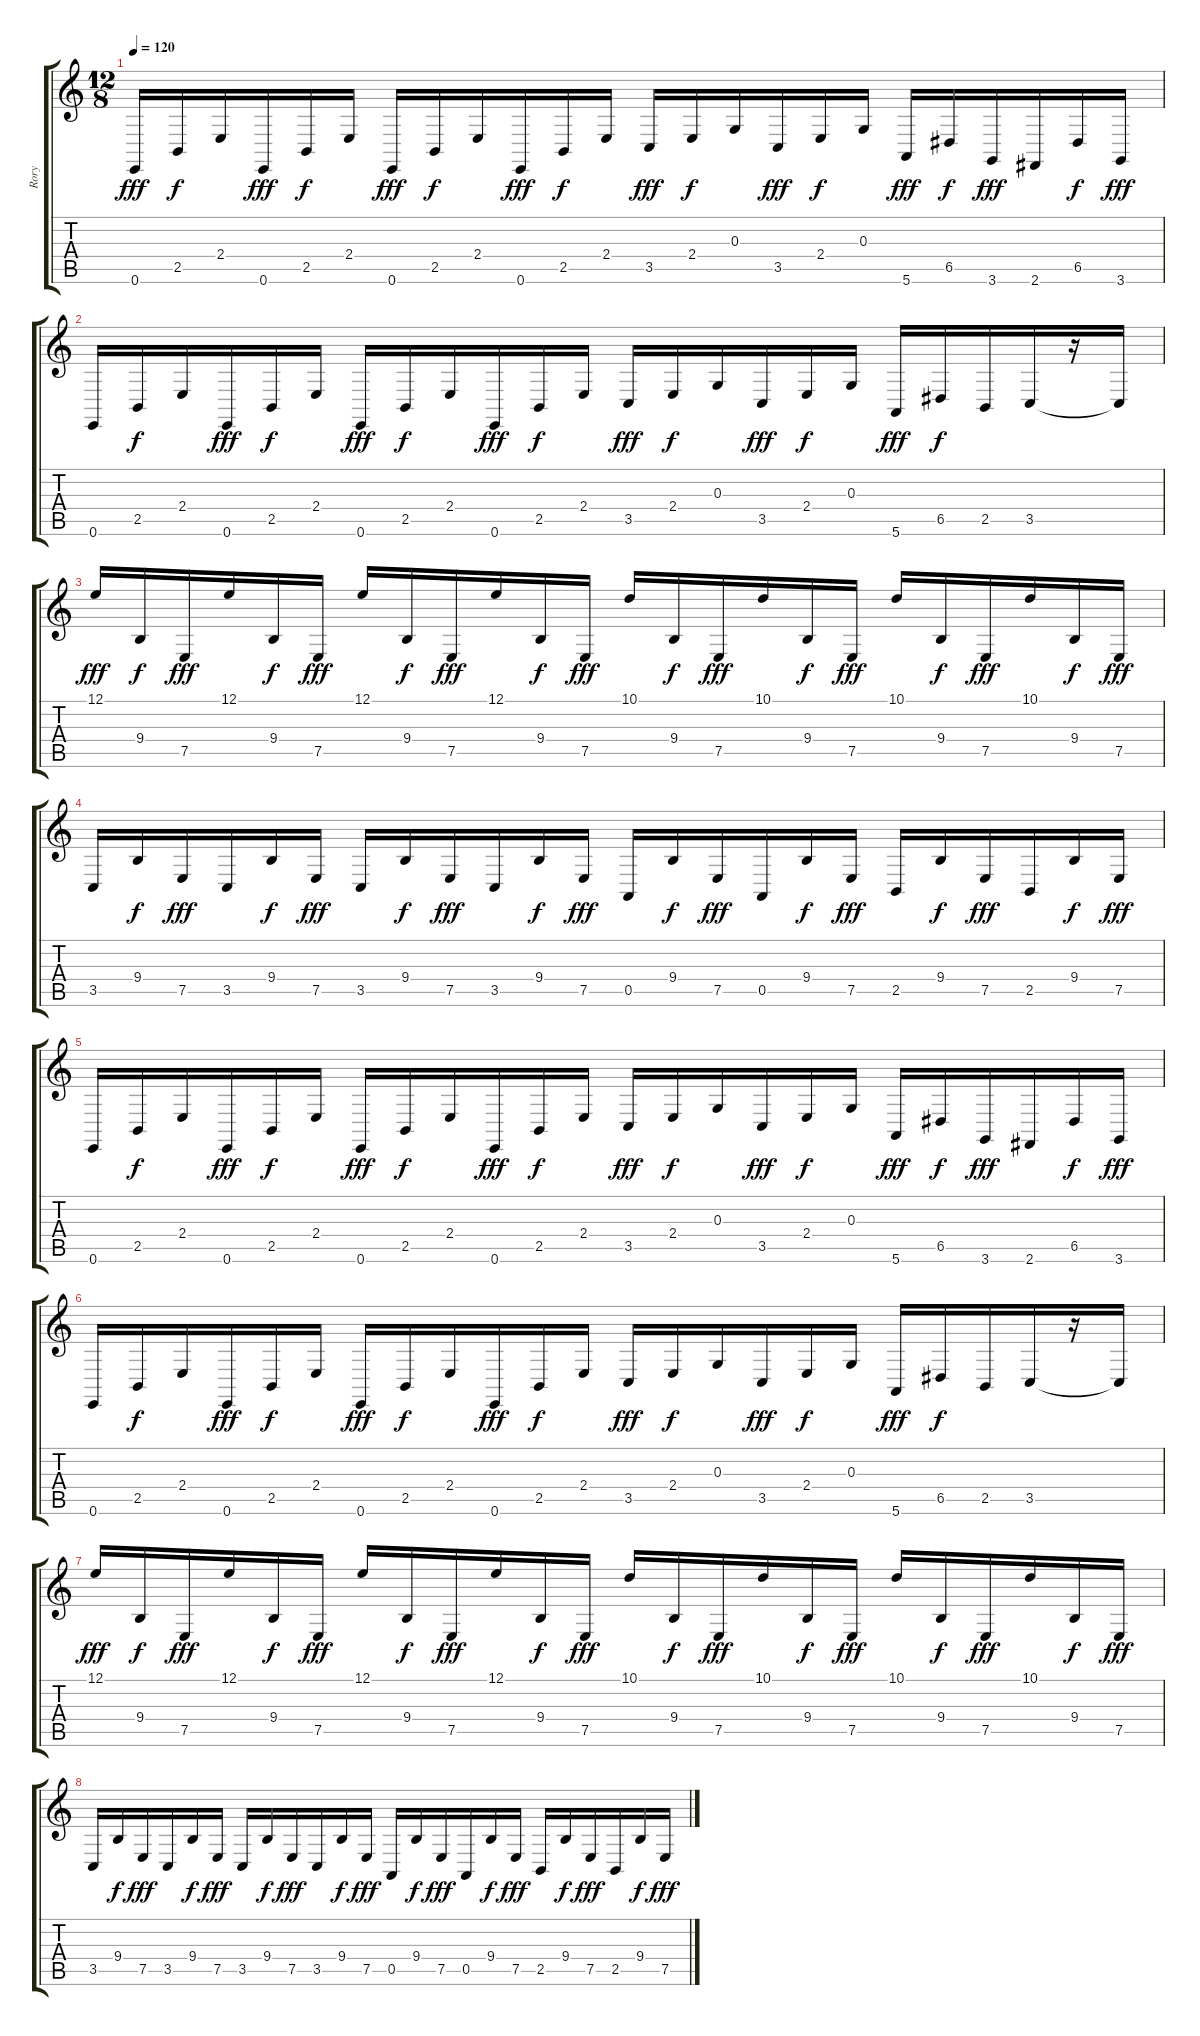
\track ("Rory" "Rory") {instrument churchorgan}
\staff {score tabs}
\tuning (E4 B3 G3 D3 A2 E2) {hide}
\ts (12 8)
\tempo 120
\clef g2
\ks c
0.6.16{dy fff instrument churchorgan} 2.5.16{dy f} 2.4.16 0.6.16{dy fff} 2.5.16{dy f} 2.4.16 0.6.16{dy fff} 2.5.16{dy f} 2.4.16 0.6.16{dy fff} 2.5.16{dy f} 2.4.16 3.5.16{dy fff} 2.4.16{dy f} 0.3.16 3.5.16{dy fff} 2.4.16{dy f} 0.3.16 5.6.16{dy fff} 6.5.16{dy f} 3.6.16{dy fff} 2.6.16 6.5.16{dy f} 3.6.16{dy fff} |
0.6.16 2.5.16{dy f} 2.4.16 0.6.16{dy fff} 2.5.16{dy f} 2.4.16 0.6.16{dy fff} 2.5.16{dy f} 2.4.16 0.6.16{dy fff} 2.5.16{dy f} 2.4.16 3.5.16{dy fff} 2.4.16{dy f} 0.3.16 3.5.16{dy fff} 2.4.16{dy f} 0.3.16 5.6.16{dy fff} 6.5.16{dy f} 2.5.16 3.5.16 r.16 3.5{t}.16 |
12.1.16{dy fff} 9.4.16{dy f} 7.5.16{dy fff} 12.1.16 9.4.16{dy f} 7.5.16{dy fff} 12.1.16 9.4.16{dy f} 7.5.16{dy fff} 12.1.16 9.4.16{dy f} 7.5.16{dy fff} 10.1.16 9.4.16{dy f} 7.5.16{dy fff} 10.1.16 9.4.16{dy f} 7.5.16{dy fff} 10.1.16 9.4.16{dy f} 7.5.16{dy fff} 10.1.16 9.4.16{dy f} 7.5.16{dy fff} |
3.5.16 9.4.16{dy f} 7.5.16{dy fff} 3.5.16 9.4.16{dy f} 7.5.16{dy fff} 3.5.16 9.4.16{dy f} 7.5.16{dy fff} 3.5.16 9.4.16{dy f} 7.5.16{dy fff} 0.5.16 9.4.16{dy f} 7.5.16{dy fff} 0.5.16 9.4.16{dy f} 7.5.16{dy fff} 2.5.16 9.4.16{dy f} 7.5.16{dy fff} 2.5.16 9.4.16{dy f} 7.5.16{dy fff} |
0.6.16 2.5.16{dy f} 2.4.16 0.6.16{dy fff} 2.5.16{dy f} 2.4.16 0.6.16{dy fff} 2.5.16{dy f} 2.4.16 0.6.16{dy fff} 2.5.16{dy f} 2.4.16 3.5.16{dy fff} 2.4.16{dy f} 0.3.16 3.5.16{dy fff} 2.4.16{dy f} 0.3.16 5.6.16{dy fff} 6.5.16{dy f} 3.6.16{dy fff} 2.6.16 6.5.16{dy f} 3.6.16{dy fff} |
0.6.16 2.5.16{dy f} 2.4.16 0.6.16{dy fff} 2.5.16{dy f} 2.4.16 0.6.16{dy fff} 2.5.16{dy f} 2.4.16 0.6.16{dy fff} 2.5.16{dy f} 2.4.16 3.5.16{dy fff} 2.4.16{dy f} 0.3.16 3.5.16{dy fff} 2.4.16{dy f} 0.3.16 5.6.16{dy fff} 6.5.16{dy f} 2.5.16 3.5.16 r.16 3.5{t}.16 |
12.1.16{dy fff} 9.4.16{dy f} 7.5.16{dy fff} 12.1.16 9.4.16{dy f} 7.5.16{dy fff} 12.1.16 9.4.16{dy f} 7.5.16{dy fff} 12.1.16 9.4.16{dy f} 7.5.16{dy fff} 10.1.16 9.4.16{dy f} 7.5.16{dy fff} 10.1.16 9.4.16{dy f} 7.5.16{dy fff} 10.1.16 9.4.16{dy f} 7.5.16{dy fff} 10.1.16 9.4.16{dy f} 7.5.16{dy fff} |
3.5.16 9.4.16{dy f} 7.5.16{dy fff} 3.5.16 9.4.16{dy f} 7.5.16{dy fff} 3.5.16 9.4.16{dy f} 7.5.16{dy fff} 3.5.16 9.4.16{dy f} 7.5.16{dy fff} 0.5.16 9.4.16{dy f} 7.5.16{dy fff} 0.5.16 9.4.16{dy f} 7.5.16{dy fff} 2.5.16 9.4.16{dy f} 7.5.16{dy fff} 2.5.16 9.4.16{dy f} 7.5.16{dy fff}
